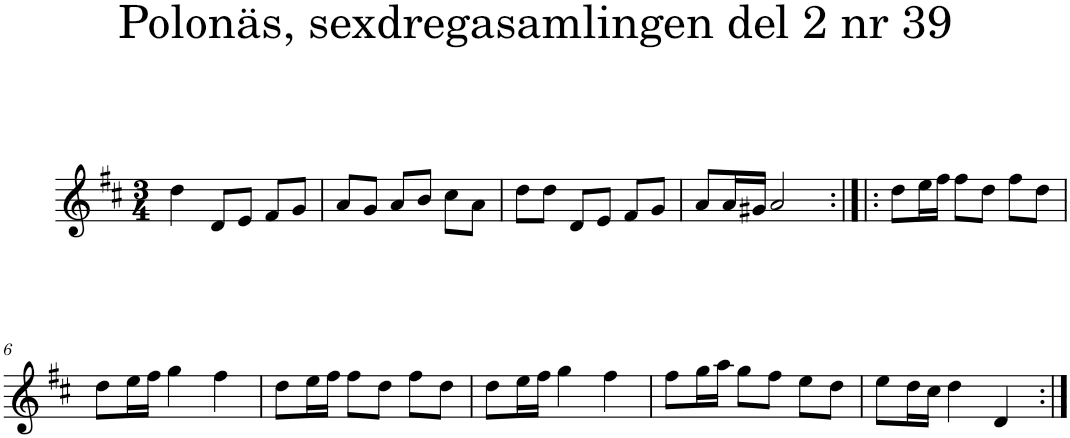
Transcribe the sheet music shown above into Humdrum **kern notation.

**kern
*part1
*staff1
*I"Piano
*I'Pno
*clefG2
*k[f#c#]
*D:
*M3/4
=1
4dd\
8d/L
8e/J
8f#/L
8g/J
=2
8a/L
8g/J
8a/L
8b/J
8cc#\L
8a\J
=3
8dd\L
8dd\J
8d/L
8e/J
8f#/L
8g/J
=4
8a/L
16a/L
16g#X/JJ
2a/
=5:|!|:
8dd\L
16ee\L
16ff#\JJ
8ff#\L
8dd\J
8ff#\L
8dd\J
!!LO:LB:g=z
=6
8dd\L
16ee\L
16ff#\JJ
4gg\
4ff#\
=7
8dd\L
16ee\L
16ff#\JJ
8ff#\L
8dd\J
8ff#\L
8dd\J
=8
8dd\L
16ee\L
16ff#\JJ
4gg\
4ff#\
=9
8ff#\L
16gg\L
16aa\JJ
8gg\L
8ff#\J
8ee\L
8dd\J
=10
8ee\L
16dd\L
16cc#\JJ
4dd\
4d/
=:|!
*-
